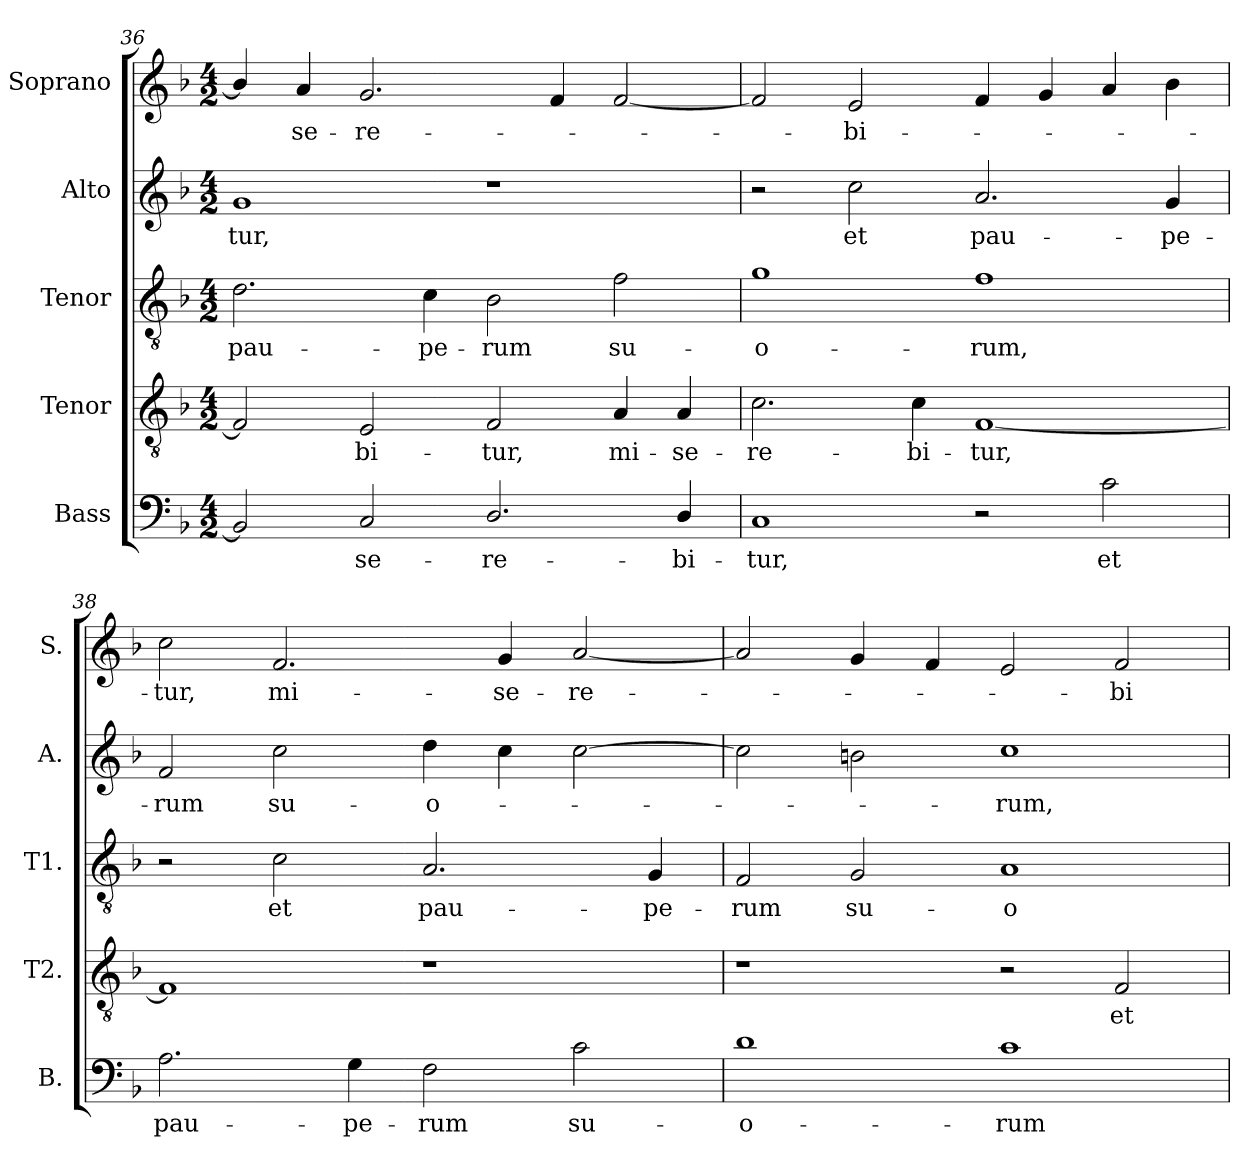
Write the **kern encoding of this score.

**kern	**text	**kern	**text	**kern	**text	**kern	**text	**kern	**text
*part5	*part5	*part4	*part4	*part3	*part3	*part2	*part2	*part1	*part1
*staff5	*staff5	*staff4	*staff4	*staff3	*staff3	*staff2	*staff2	*staff1	*staff1
*I"Bass	*	*I"Tenor	*	*I"Tenor	*	*I"Alto	*	*I"Soprano	*
*I'B.	*	*I'T2.	*	*I'T1.	*	*I'A.	*	*I'S.	*
*clefF4	*	*clefGv2	*	*clefGv2	*	*clefG2	*	*clefG2	*
*	*	*ITrd7c12	*	*ITrd7c12	*	*	*	*	*
*k[b-]	*	*k[b-]	*	*k[b-]	*	*k[b-]	*	*k[b-]	*
*F:	*	*F:	*	*F:	*	*F:	*	*F:	*
*M4/2	*	*M4/2	*	*M4/2	*	*M4/2	*	*M4/2	*
=36	=36	=36	=36	=36	=36	=36	=36	=36	=36
!	!	!	!	!	!LO:LY:b:color=#000000	!	!	!	!
!	!	!	!	!	!	!	!LO:LY:b:color=#000000	!	!
2BB-i/]	.	2FFi/]	.	2.Di\	pau-	1gi	-tur,	4b-i/]	.
!	!	!	!	!	!	!	!	!	!LO:LY:b:color=#000000
.	.	.	.	.	.	.	.	4ai/	-se-
!	!LO:LY:b:color=#000000	!	!	!	!	!	!	!	!
!	!	!	!LO:LY:b:color=#000000	!	!	!	!	!	!
!	!	!	!	!	!	!	!	!	!LO:LY:b:color=#000000
2Ci/	-se-	2EEi/	-bi-	.	.	.	.	2.gi/	-re-
!	!	!	!	!	!LO:LY:b:color=#000000	!	!	!	!
.	.	.	.	4Ci\	-pe-	.	.	.	.
!	!LO:LY:b:color=#000000	!	!	!	!	!	!	!	!
!	!	!	!LO:LY:b:color=#000000	!	!	!	!	!	!
!	!	!	!	!	!LO:LY:b:color=#000000	!	!	!	!
2.Di/	-re-	2FFi/	-tur,	2BB-i\	-rum	1r	.	.	.
.	.	.	.	.	.	.	.	4fi/	.
!	!	!	!LO:LY:b:color=#000000	!	!	!	!	!	!
!	!	!	!	!	!LO:LY:b:color=#000000	!	!	!	!
.	.	4AAi/	mi-	2Fi\	su-	.	.	[2fi/	.
!	!LO:LY:b:color=#000000	!	!	!	!	!	!	!	!
!	!	!	!LO:LY:b:color=#000000	!	!	!	!	!	!
4Di/	-bi-	4AAi/	-se-	.	.	.	.	.	.
=37	=37	=37	=37	=37	=37	=37	=37	=37	=37
!	!LO:LY:b:color=#000000	!	!	!	!	!	!	!	!
!	!	!	!LO:LY:b:color=#000000	!	!	!	!	!	!
!	!	!	!	!	!LO:LY:b:color=#000000	!	!	!	!
1Ci	-tur,	2.Ci\	-re-	1Gi	-o-	2r	.	2fi/]	.
!	!	!	!	!	!	!	!LO:LY:b:color=#000000	!	!
!	!	!	!	!	!	!	!	!	!LO:LY:b:color=#000000
.	.	.	.	.	.	2cci\	et	2ei/	-bi-
!	!	!	!LO:LY:b:color=#000000	!	!	!	!	!	!
.	.	4Ci\	-bi-	.	.	.	.	.	.
!	!	!	!LO:LY:b:color=#000000	!	!	!	!	!	!
!	!	!	!	!	!LO:LY:b:color=#000000	!	!	!	!
!	!	!	!	!	!	!	!LO:LY:b:color=#000000	!	!
2r	.	[1FFi	-tur,	1Fi	-rum,	2.ai/	pau-	4fi/	.
.	.	.	.	.	.	.	.	4gi/	.
!	!LO:LY:b:color=#000000	!	!	!	!	!	!	!	!
2ci\	et	.	.	.	.	.	.	4ai/	.
!	!	!	!	!	!	!	!LO:LY:b:color=#000000	!	!
.	.	.	.	.	.	4gi/	-pe-	4b-i\	.
=38	=38	=38	=38	=38	=38	=38	=38	=38	=38
!	!LO:LY:b:color=#000000	!	!	!	!	!	!	!	!
!	!	!	!	!	!	!	!LO:LY:b:color=#000000	!	!
!	!	!	!	!	!	!	!	!	!LO:LY:b:color=#000000
2.Ai\	pau-	1FFi]	.	2r	.	2fi/	-rum	2cci\	-tur,
!	!	!	!	!	!LO:LY:b:color=#000000	!	!	!	!
!	!	!	!	!	!	!	!LO:LY:b:color=#000000	!	!
!	!	!	!	!	!	!	!	!	!LO:LY:b:color=#000000
.	.	.	.	2Ci\	et	2cci\	su-	2.fi/	mi-
!	!LO:LY:b:color=#000000	!	!	!	!	!	!	!	!
4Gi\	-pe-	.	.	.	.	.	.	.	.
!	!LO:LY:b:color=#000000	!	!	!	!	!	!	!	!
!	!	!	!	!	!LO:LY:b:color=#000000	!	!	!	!
!	!	!	!	!	!	!	!LO:LY:b:color=#000000	!	!
2Fi\	-rum	1r	.	2.AAi/	pau-	4ddi\	-o-	.	.
!	!	!	!	!	!	!	!	!	!LO:LY:b:color=#000000
.	.	.	.	.	.	4cci\	.	4gi/	-se-
!	!LO:LY:b:color=#000000	!	!	!	!	!	!	!	!
!	!	!	!	!	!	!	!	!	!LO:LY:b:color=#000000
2ci\	su-	.	.	.	.	[2cci\	.	[2ai/	-re-
!	!	!	!	!	!LO:LY:b:color=#000000	!	!	!	!
.	.	.	.	4GGi/	-pe-	.	.	.	.
!!LO:PB:g=z
=39	=39	=39	=39	=39	=39	=39	=39	=39	=39
!	!LO:LY:b:color=#000000	!	!	!	!	!	!	!	!
!	!	!	!	!	!LO:LY:b:color=#000000	!	!	!	!
1di	-o-	1r	.	2FFi/	-rum	2cci\]	.	2ai/]	.
!	!	!	!	!	!LO:LY:b:color=#000000	!	!	!	!
.	.	.	.	2GGi/	su-	2bni\	.	4gi/	.
.	.	.	.	.	.	.	.	4fi/	.
!	!LO:LY:b:color=#000000	!	!	!	!	!	!	!	!
!	!	!	!	!	!LO:LY:b:color=#000000	!	!	!	!
!	!	!	!	!	!	!	!LO:LY:b:color=#000000	!	!
1ci	-rum	2r	.	1AAi	-o-	1cci	-rum,	2ei/	.
!	!	!	!LO:LY:b:color=#000000	!	!	!	!	!	!
!	!	!	!	!	!	!	!	!	!LO:LY:b:color=#000000
.	.	2FFi/	et	.	.	.	.	2fi/	-bi-
=	=	=	=	=	=	=	=	=	=
*-	*-	*-	*-	*-	*-	*-	*-	*-	*-
